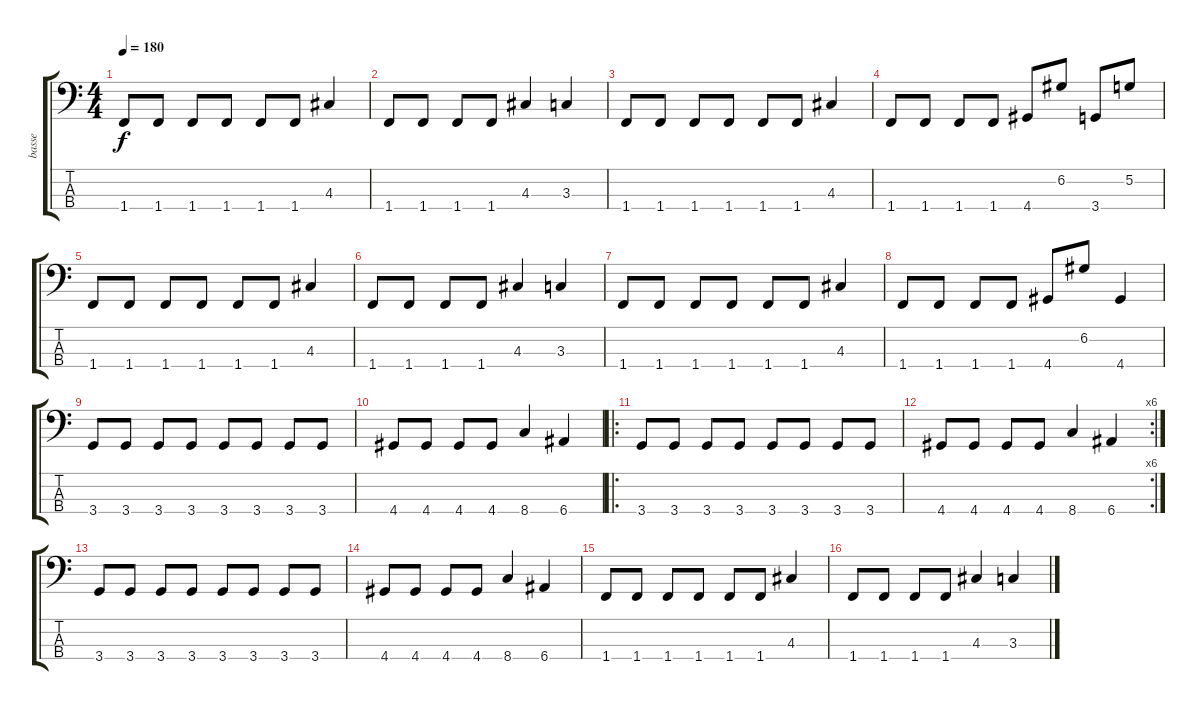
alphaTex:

\track ("basse" "basse") {instrument electricbassfinger}
\staff {score tabs}
\tuning (G2 D2 A1 E1) {hide}
\ts (4 4)
\tempo 180
\clef f4
\ks c
1.4.8{dy f} 1.4.8 1.4.8 1.4.8 1.4.8 1.4.8 4.3.4 |
1.4.8 1.4.8 1.4.8 1.4.8 4.3.4 3.3.4 |
1.4.8 1.4.8 1.4.8 1.4.8 1.4.8 1.4.8 4.3.4 |
1.4.8 1.4.8 1.4.8 1.4.8 4.4.8 6.2.8 3.4.8 5.2.8 |
1.4.8 1.4.8 1.4.8 1.4.8 1.4.8 1.4.8 4.3.4 |
1.4.8 1.4.8 1.4.8 1.4.8 4.3.4 3.3.4 |
1.4.8 1.4.8 1.4.8 1.4.8 1.4.8 1.4.8 4.3.4 |
1.4.8 1.4.8 1.4.8 1.4.8 4.4.8 6.2.8 4.4.4 |
3.4.8 3.4.8 3.4.8 3.4.8 3.4.8 3.4.8 3.4.8 3.4.8 |
4.4.8 4.4.8 4.4.8 4.4.8 8.4.4 6.4.4 |
\ro
3.4.8 3.4.8 3.4.8 3.4.8 3.4.8 3.4.8 3.4.8 3.4.8 |
\rc 6
4.4.8 4.4.8 4.4.8 4.4.8 8.4.4 6.4.4 |
3.4.8 3.4.8 3.4.8 3.4.8 3.4.8 3.4.8 3.4.8 3.4.8 |
4.4.8 4.4.8 4.4.8 4.4.8 8.4.4 6.4.4 |
1.4.8 1.4.8 1.4.8 1.4.8 1.4.8 1.4.8 4.3.4 |
1.4.8 1.4.8 1.4.8 1.4.8 4.3.4 3.3.4
